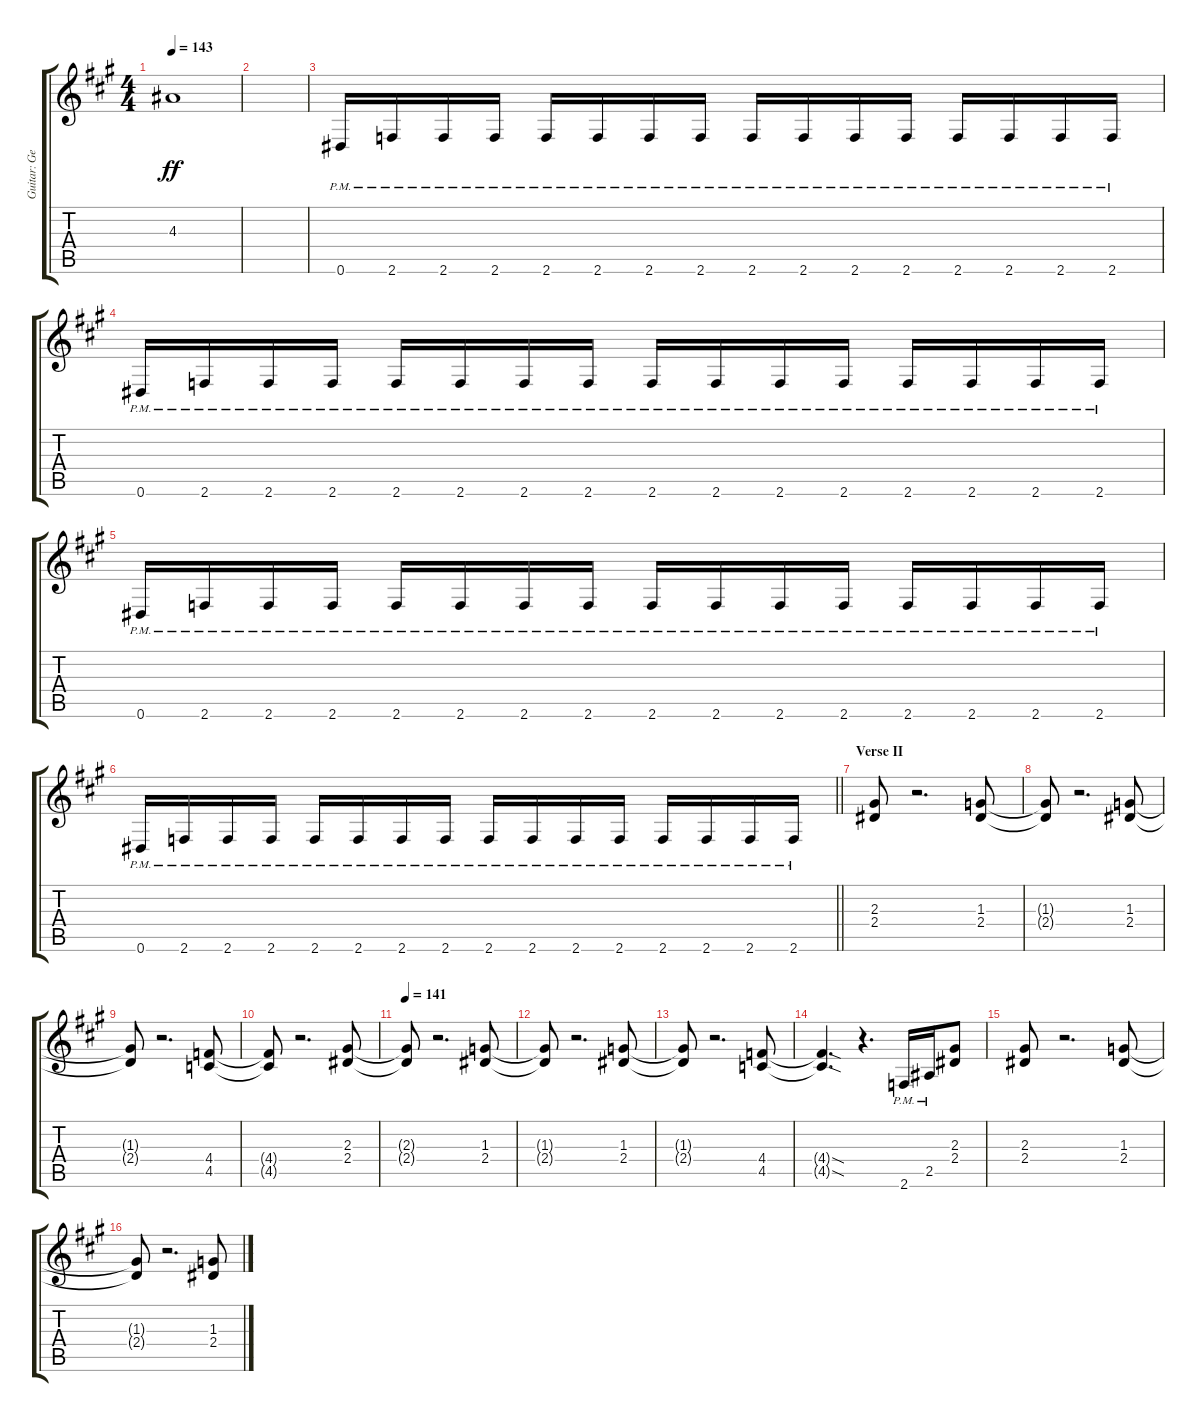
\track ("Guitar: George" "Guitar: Ge") {instrument distortionguitar}
\staff {score tabs}
\tuning (Eb4 Bb3 Gb3 Db3 Ab2 Eb2) {hide}
\ts (4 4)
\tempo 143
\clef g2
\ks a
4.3{t}.1{dy ff} |
|
0.6{pm}.16 2.6{pm}.16 2.6{pm}.16 2.6{pm}.16 2.6{pm}.16 2.6{pm}.16 2.6{pm}.16 2.6{pm}.16 2.6{pm}.16 2.6{pm}.16 2.6{pm}.16 2.6{pm}.16 2.6{pm}.16 2.6{pm}.16 2.6{pm}.16 2.6{pm}.16 |
0.6{pm}.16 2.6{pm}.16 2.6{pm}.16 2.6{pm}.16 2.6{pm}.16 2.6{pm}.16 2.6{pm}.16 2.6{pm}.16 2.6{pm}.16 2.6{pm}.16 2.6{pm}.16 2.6{pm}.16 2.6{pm}.16 2.6{pm}.16 2.6{pm}.16 2.6{pm}.16 |
0.6{pm}.16 2.6{pm}.16 2.6{pm}.16 2.6{pm}.16 2.6{pm}.16 2.6{pm}.16 2.6{pm}.16 2.6{pm}.16 2.6{pm}.16 2.6{pm}.16 2.6{pm}.16 2.6{pm}.16 2.6{pm}.16 2.6{pm}.16 2.6{pm}.16 2.6{pm}.16 |
\barLineRight lightlight
0.6{pm}.16 2.6{pm}.16 2.6{pm}.16 2.6{pm}.16 2.6{pm}.16 2.6{pm}.16 2.6{pm}.16 2.6{pm}.16 2.6{pm}.16 2.6{pm}.16 2.6{pm}.16 2.6{pm}.16 2.6{pm}.16 2.6{pm}.16 2.6{pm}.16 2.6{pm}.16 |
\section ("" "Verse II")
(2.3 2.4).8 r.2{d} (1.3 2.4).8 |
(1.3{t} 2.4{t}).8 r.2{d} (1.3 2.4).8 |
(1.3{t} 2.4{t}).8 r.2{d} (4.4 4.5).8 |
(4.4{t} 4.5{t}).8 r.2{d} (2.3 2.4).8 |
\tempo 141
(2.3{t} 2.4{t}).8 r.2{d} (1.3 2.4).8 |
(1.3{t} 2.4{t}).8 r.2{d} (1.3 2.4).8 |
(1.3{t} 2.4{t}).8 r.2{d} (4.4 4.5).8 |
(4.4{sod t} 4.5{sod t}).4{d} r.4{d} 2.6{pm}.16 2.5{pm}.16 (2.3 2.4).8 |
(2.3 2.4).8 r.2{d} (1.3 2.4).8 |
(1.3{t} 2.4{t}).8 r.2{d} (1.3 2.4).8
